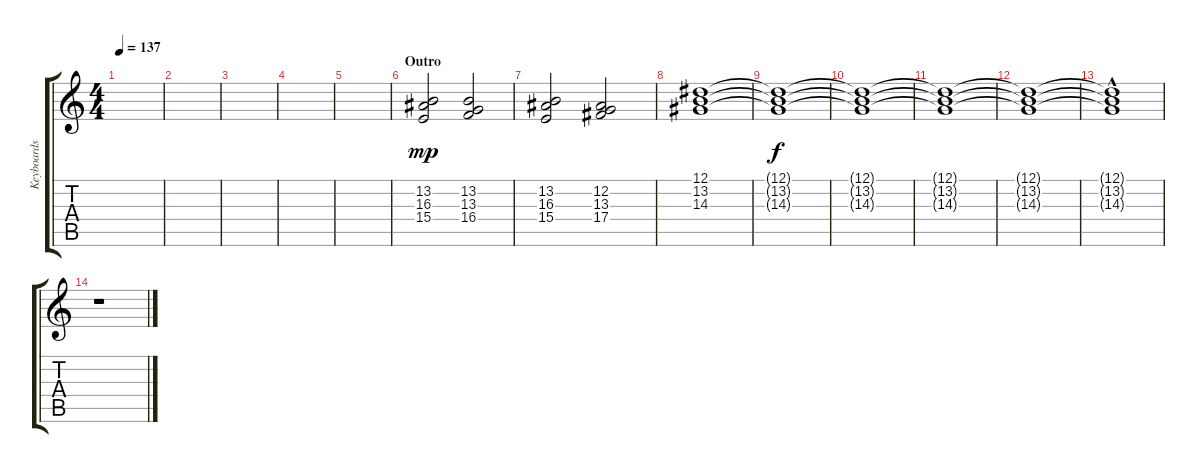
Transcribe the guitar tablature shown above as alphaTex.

\track ("Keyboards" "Keyboards") {instrument stringensemble1}
\staff {score tabs}
\tuning (Eb4 Bb3 Gb3 Db3 Ab2 Eb2) {hide}
\ts (4 4)
\tempo 137
\clef g2
\ks c
|
|
|
|
|
\section ("" "Outro")
(13.2 16.3 15.4).2{dy mp} (13.2 13.3 16.4).2 |
(13.2 16.3 15.4).2 (12.2 13.3 17.4).2 |
(12.1 13.2 14.3).1 |
(12.1{t} 13.2{t} 14.3{t}).1{dy f} |
(12.1{t} 13.2{t} 14.3{t}).1 |
(12.1{t} 13.2{t} 14.3{t}).1 |
(12.1{t} 13.2{t} 14.3{t}).1 |
(12.1{t} 13.2{hac t} 14.3{hac t}).1 |
r.1
